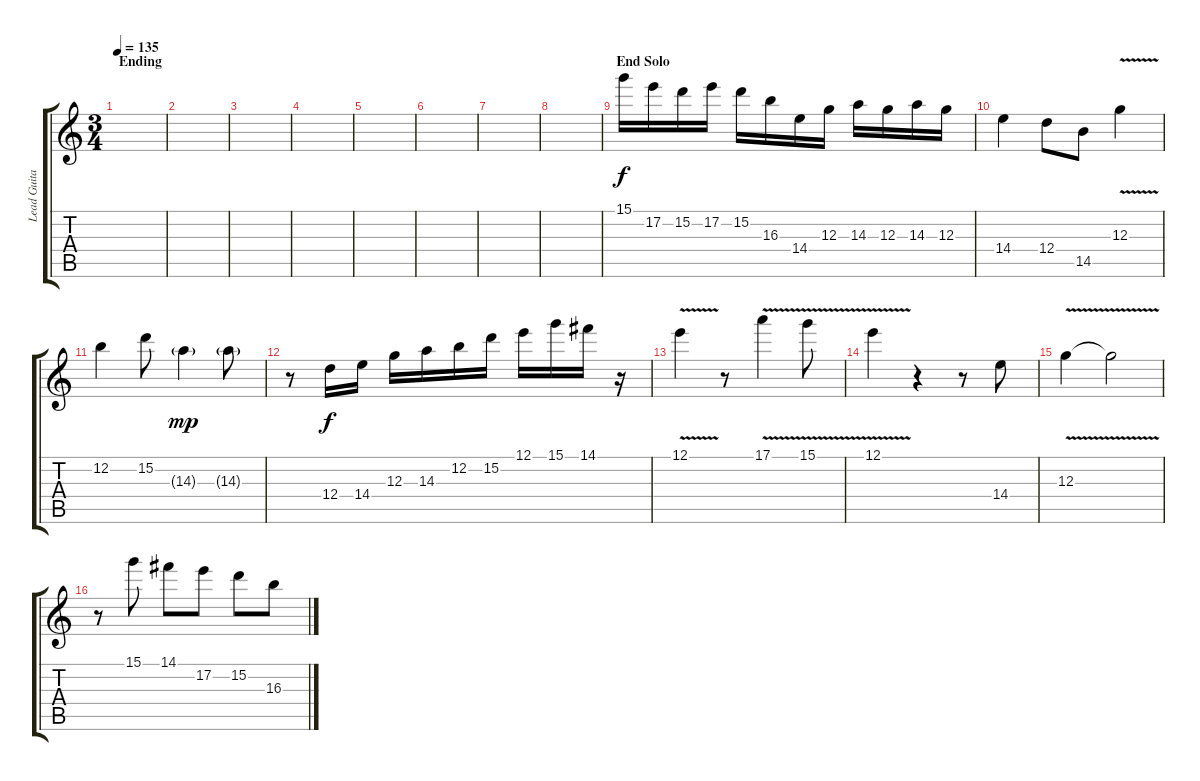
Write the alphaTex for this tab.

\track ("Lead Guitar" "Lead Guita") {instrument electricguitarjazz}
\staff {score tabs}
\tuning (E4 B3 G3 D3 A2 E2) {hide}
\ts (3 4)
\section ("" "Ending")
\tempo 135
\clef g2
\ks c
|
|
|
|
|
|
|
|
\section ("" "End Solo")
15.1.16 17.2.16 15.2.16 17.2.16 15.2.16 16.3.16 14.4.16 12.3.16 14.3.16 12.3.16 14.3.16 12.3.16 |
14.4.4 12.4.8 14.5.8 12.3{v}.4 |
12.2.4 15.2.8 14.3{g}.4{dy mp} 14.3{g}.8 |
r.8 12.4.16{dy f} 14.4.16 12.3.16 14.3.16 12.2.16 15.2.16 12.1.16 15.1.16 14.1.16 r.16 |
12.1{v}.4 r.8 17.1{v}.4 15.1{v}.8 |
12.1{v}.4 r.4 r.8 14.4.8 |
12.3{v}.4 12.3{t}.2 |
r.8 15.1.8 14.1.8 17.2.8 15.2.8 16.3.8
